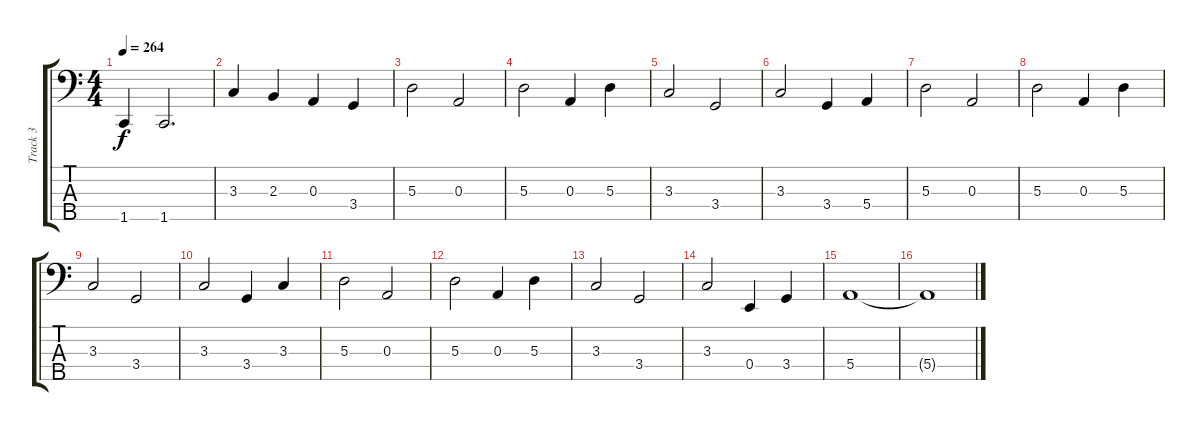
\track ("Track 3" "Track 3") {instrument electricbasspick}
\staff {score tabs}
\tuning (G2 D2 A1 E1 B0) {hide}
\ts (4 4)
\tempo 264
\clef f4
\ks c
1.5.4{dy f} 1.5.2{d} |
3.3.4 2.3.4 0.3.4 3.4.4 |
5.3.2 0.3.2 |
5.3.2 0.3.4 5.3.4 |
3.3.2 3.4.2 |
3.3.2 3.4.4 5.4.4 |
5.3.2 0.3.2 |
5.3.2 0.3.4 5.3.4 |
3.3.2 3.4.2 |
3.3.2 3.4.4 3.3.4 |
5.3.2 0.3.2 |
5.3.2 0.3.4 5.3.4 |
3.3.2 3.4.2 |
3.3.2 0.4.4 3.4.4 |
5.4.1 |
5.4{t}.1
